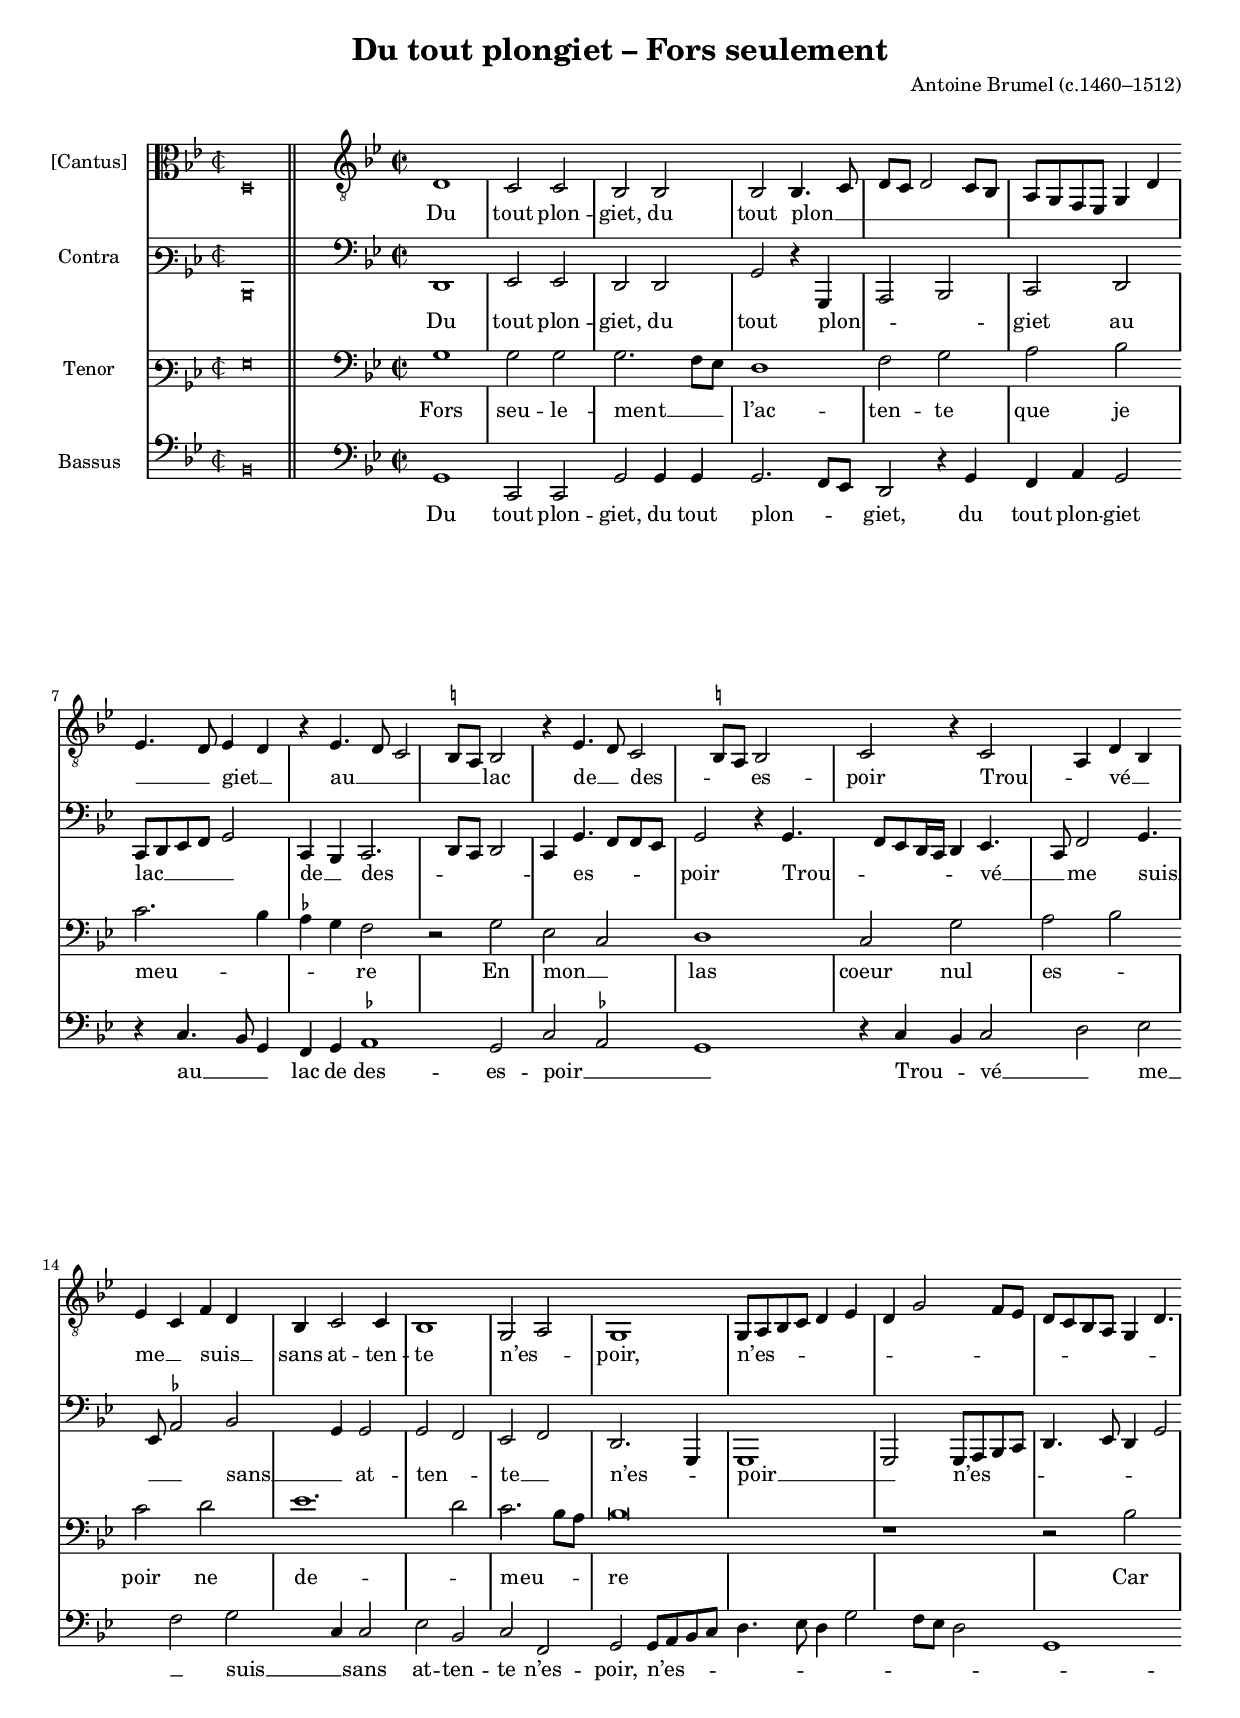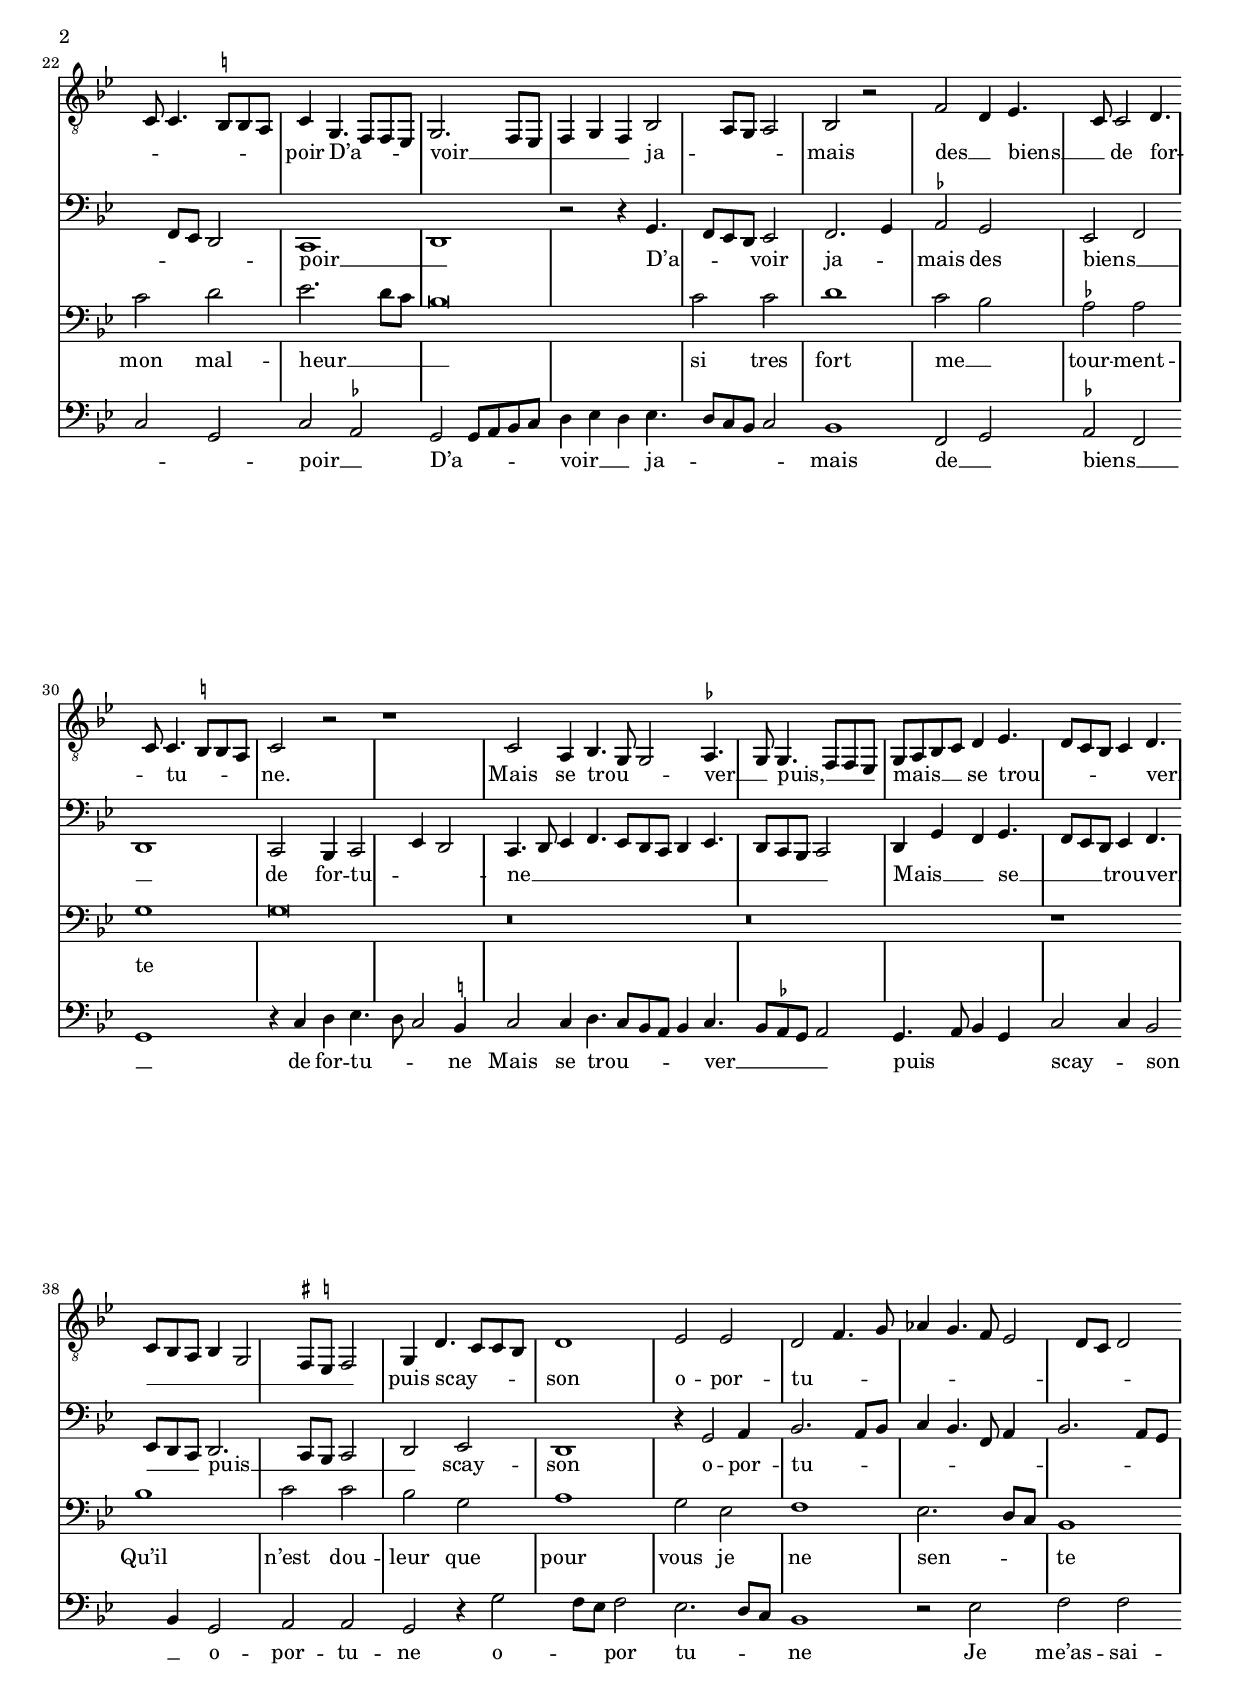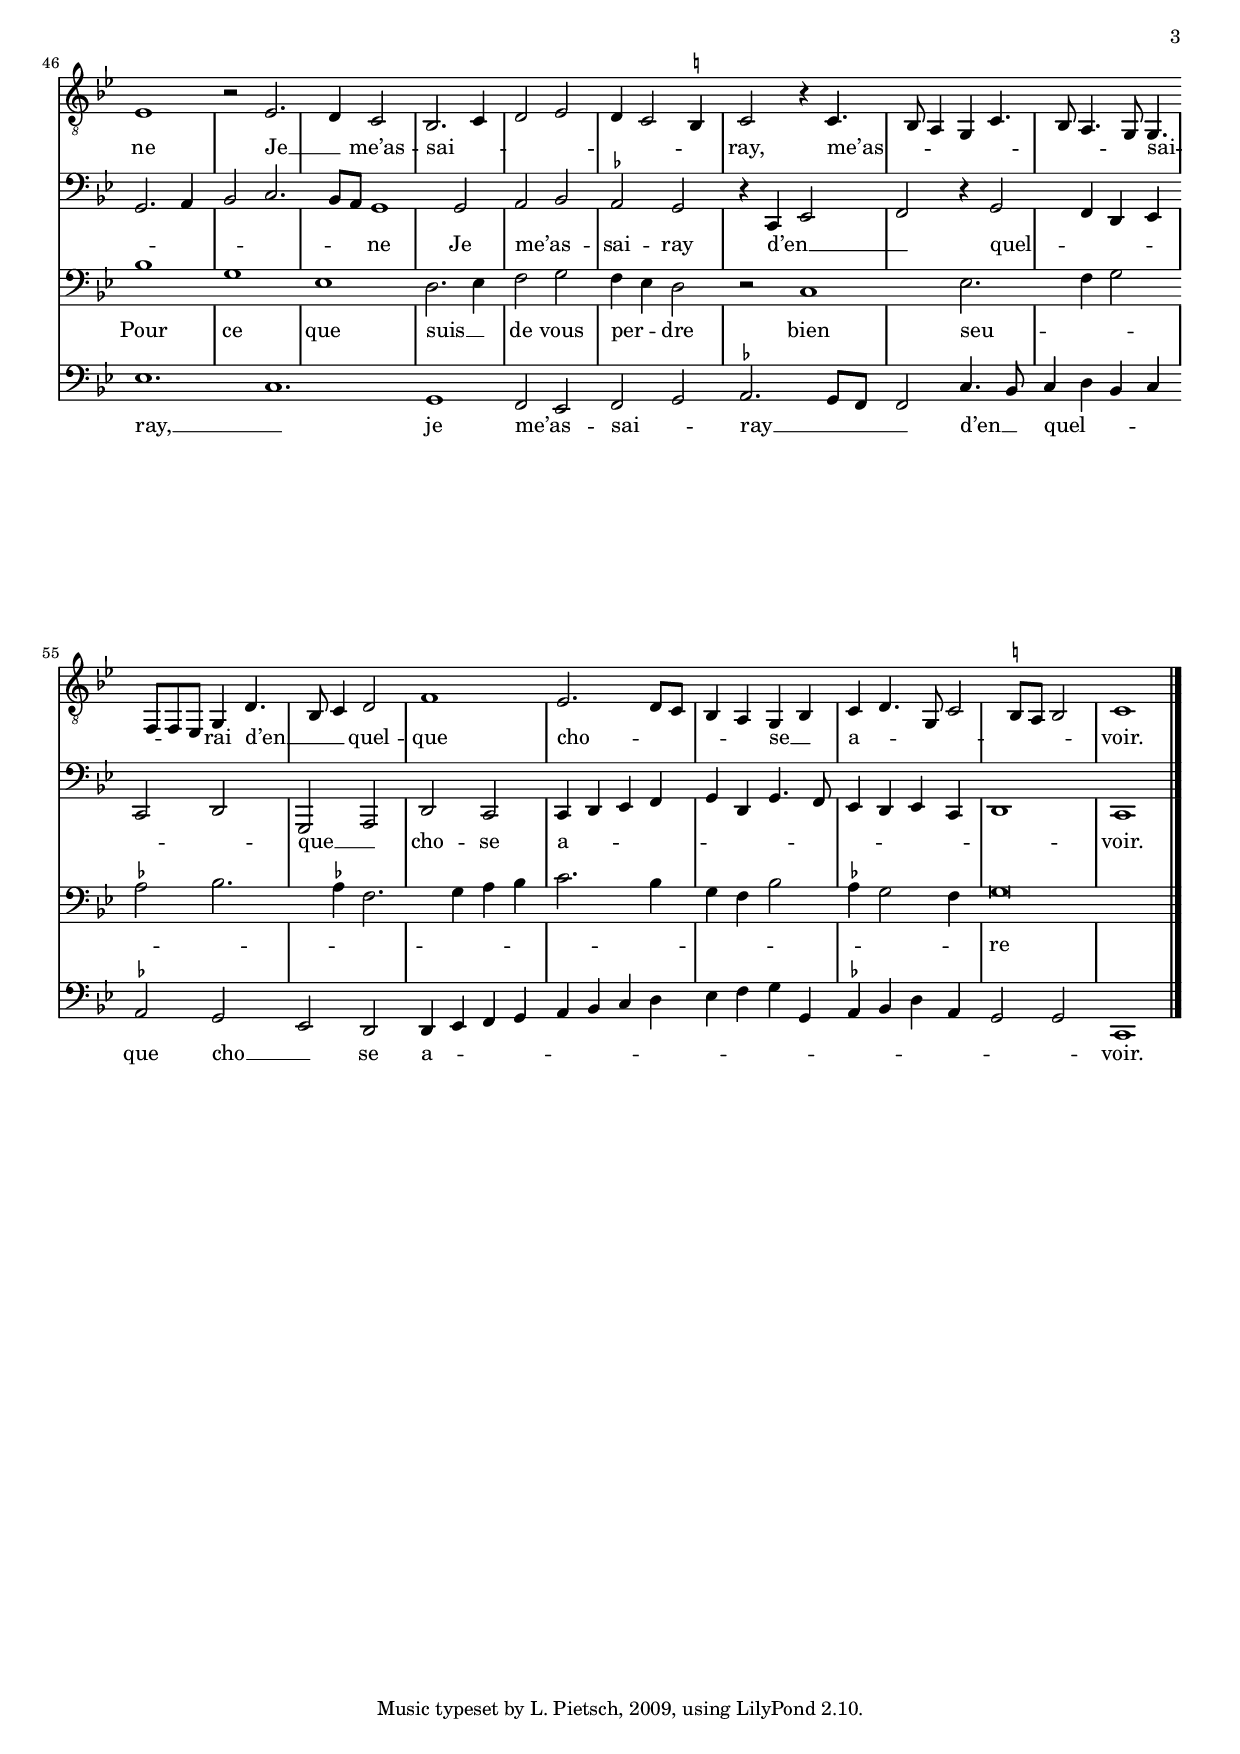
\version "2.10.25"

incipitStart = {
  \set Score.skipBars = ##t
  \once \override Score.SystemStartBracket #'transparent = ##t
  \once \override Staff.SystemStartBar     #'transparent = ##t
  \override Score.SpacingSpanner #'spacing-increment = #1.0 % tight spacing
  \once \override Staff.TimeSignature #'style = #'mensural
  \override Voice.NoteHead #'style = #'mensural
  \override Voice.Rest #'style = #'mensural
  \set Staff.printKeyCancellation = ##f
  \cadenzaOn % turn off bar lines
  % key and time sig for incipit
    
}
fullBar = {
  \once \override Staff.BarLine #'transparent = ##f
  \bar "||"
}
incipitEnd = {
  \fullBar
  \once \override Staff.SystemStartBar     #'transparent = ##f
  s2 % to go past bar line
  \autoBeamOn
  \revert Score.SpacingSpanner #'spacing-increment % CHECK: no effect?
  \cadenzaOff % turn bar lines on again
  \once \override Staff.Clef #'full-size-change = ##t
  \set Staff.forceClef = ##t
  \override Voice.NoteHead #'style = #'default
  \override Voice.Rest #'style = #'default
}

afterFirstBar = {
  \set Staff.printKeyCancellation = ##t
  \set Staff.forceClef = ##f
}

theEnd = {
  % let finis bar go through all staves
  \override Staff.BarLine #'transparent = ##f
  % finis bar
  \bar "|."
}


NotesS = {
    \set Staff.instrumentName = #"[Cantus]"
    
    \incipitStart    
    \clef "alto"
    \key g \minor
    \time 2/2  
    \relative
     {
      d\breve
     }
    \incipitEnd
    
    \set suggestAccidentals = ##t
    \clef "G_8"
    \key g \minor
    \time 2/2
    \relative
    {
    d1 c2 c | bes bes bes bes4. c8 | d c d2 c8 bes a g f es g4 d' | es4. d8 es4 d r es4. d8 c2 b8 a b2 r4 es4. d8 c2 b8 a b2 c r4
    c2 a4 d bes es c f d | bes c2 c4 bes1 | g2 a g1 | g8 a bes c d4 es d g2 f8 es | d c bes a g4 d'4. c8 c4. b8 b a | 
    c4 g4. f8 f es g2. f8 es | f4 g f bes2 a8 g a2 | bes r f' d4 es4. c8 c2 d4. c8 c4. b8 b a | c2 r2 r1 |
    c2 a4 bes4. g8 g2 as4. g8 g4. f8 f es g a bes c d4 es4. d8 c bes c4 d4. c8 bes a bes4 g2 fis8 e fis2 g4 d'4. c8 c bes |
    d1 es2 es | d f4. g8 \set suggestAccidentals = ##f as4 \set suggestAccidentals = ##t g4. f8 es2 d8 c d2 es1 |
    r2 es2. d4 c2 bes2. c4 d2 es d4 c2 b4 c2 r4 c4. bes8 a4 g c4. bes8 a4. g8 g4. f8 f es g4 d'4. bes8 c4 d2 |
    f1 es2. d8 c bes4 a g bes c d4. g,8 c2 b8 a b2 | c1 
    \theEnd
    }

}
NotesA = {
    \set Staff.instrumentName = #"Contra"
    
    \incipitStart    
    \clef "varbaritone"
    \key g \minor
    \time 2/2  
    \relative
     {
      d,\breve
     }
    \incipitEnd
    
    \set suggestAccidentals = ##t
    \clef "bass"
    \key g \minor
    \time 2/2
    \relative
    {
    d,1 es2 es | d d g r4 g, | a2 bes c d | c8 d es f g2 c,4 bes c2. d8 c d2 c4 g'4. f8 f es | g2 r4 
    g4. f8 es d16 c d4 es4. c8 f2 g4. es8 as2 bes g4 g2 g f | es f d2. g,4 | g1 g2 g8 a bes c |
    d4. es8 d4 g2 f8 es d2 | c1 d | r2 r4 g4. f8 es d es2 | f2. g4 as2 g | es f d1 |
    c2 bes4 c2 es4 d2 | c4. d8 es4 f4. es8 d c d4 es4. d8 c bes c2 d4 g f g4. f8 es d es4 f4. es8 d c d2. c8 bes c2 d es |
    d1 r4 g2 a4 | bes2. a8 bes c4 bes4. f8 a4 bes2. a8 g g2. a4 | bes2 c2. bes8 a g1 g2 a bes | as g r4 c,4 es2 |
    f r4 g2 f4 d es | c2 d g, a | d c c4 d es f | g d g4. f8 es4 d es c | d1 | c1 
    \theEnd
    }

}
NotesT = {
    \set Staff.instrumentName = #"Tenor"
    
    \incipitStart    
    \clef "varbaritone"
    \key g \minor
    \time 2/2      \relative
     {
    g\breve
     }
    \incipitEnd
    
    \set suggestAccidentals = ##t
    \clef "bass"
    \key g \minor
    \time 2/2
    \relative
    {
    g1 g2 g g2. f8 es d1 | f2 g a bes | c2. bes4 as g f2 | r g es c | d1 c2 g' | a bes c d |
    es1. d2 | c2. bes8 a bes\breve r1 | r2 bes c d | es2. d8 c bes\breve c2 c | d1 c2 bes | as as g1( g\breve) |
    r\breve r\breve r1 bes1 c2 c bes g a1 g2 es f1 es2. d8 c | bes1 bes' g es d2. es4 f2 g | f4 es d2 r2 
    c1 es2. f4 g2 as bes2. as4 f2. g4 a bes c2. bes4 g f bes2 as4 g2 f4 g\breve    
    \theEnd
    }

}
NotesB = {
    \set Staff.instrumentName = #"Bassus"
    
    \incipitStart    
    \clef "subbass"
    \key g \minor
    \time 2/2      \relative
     {
    g,\breve
     }
    \incipitEnd
    
    \set suggestAccidentals = ##t
    \clef "bass"
    \key g \minor
    \time 2/2
    \relative
    {
   %1                            5                 7                                11
    g,1 c,2 c g'2 g4 g g2. f8 es | d2 r4 g4 f a g2 | r4 c4. bes8 g4 f g as1 g2 c as | g1 r4 c bes c2 d es f g c,4 c2 es bes |
   %                  19                       21         23                  25                         27          29
    c f, g g8 a bes c | d4. es8 d4 g2 f8 es d2 | g,1 c2 g | c as g g8 a bes c | d4 es d es4. d8 c bes c2 | bes1 f2 g | as f g1 |
   %31                   33
    r4 c d es4. d8 c2 b4 | c2 c4 d4. c8 bes a bes4 c4. bes8 as g as2 g4. a8 bes4 g | c2 c4 bes2 bes4 g2 | a a g r4
    g'2 f8 es f2 es2. d8 c bes1 r2 es f f es1. c1. | g1 f2 es | f g as2. g8 f | f2 c'4. bes8 c4 d bes c | as2 g es d | 
    d4 es f g a bes c d | es f g g, as bes d as | g2 g | c,1 
    \theEnd
    }
}

LyricsS = \lyricmode {
  \skip \breve
  Du tout plon -- giet, du tout plon __ _ _ _ _ _ _ _ _ _ _ _ _ _ _ giet __ _
  au __ _ _ _ _ lac de __ _ des -- _ _ es -- poir
  Trou -- _ vé __ _ me __ _ suis __ _ sans at -- ten -- te n’es -- _ poir,
  n’es -- _ _ _ _ _ _ _ _ _ _ _ _ _ _ _ _ _ _ _ _ poir 
  D’a -- _ _ _ voir __ _ _ _ _ _ ja -- _ _ _ mais des __ _  biens __ _ de for -- _ tu -- _ _ _ ne.
  Mais se trou -- _ _ ver __ _ puis, __ _ _ _ 
  mais __ _ _ _ se trou -- _ _ _ _ ver __ _ _ _ _ _ _ _ _ puis scay -- _ _ _ son o -- por -- tu -- _ _ _ _ _ _ _ _ _ ne
  Je __ _ me’as -- sai -- _ _ _ _ _ _ ray,
  me’as -- _ _ _ _ _ _ _  sai -- _ _ _ rai d’en __ _ _ quel -- que cho -- _ _ _ _ se __ _ a -- _ _ _ _ _ _ voir.

}
LyricsA = \lyricmode {
  \skip \breve
  Du tout plon -- giet, du tout plon -- _ _ giet au lac __ _ _ _ _ de __ _ des -- _ _ _ _ es -- _ _ _ poir
  Trou -- _ _ _ _ _ vé __ _ me suis __ _ _ sans __ _ at -- ten -- _ te __ _ n’es -- _ poir __ _ 
  n’es -- _ _ _ _ _ _ _ _ _ _ poir __ _ 
  D’a -- _ _ _ voir ja -- _ mais des biens __ _ _ de for -- tu -- _ _ ne __ _ _ _ _ _ _ _ _ _ _ _ _ 
  Mais __ _ _ se __ _ _ _ trou -- ver __ _ _ _ puis __ _ _ _ _ scay -- son
  o -- por -- tu -- _ _ _ _ _ _ _ _ _ _ _ _ _ _ _ ne
  Je me’as -- _ sai -- ray d’en __ _ _  quel -- _ _ _ _ _ que __ _ cho -- se a -- _ _ _ _ _ _ _ _ _ _ _ _ voir.  
}
LyricsT = \lyricmode {
  \skip \breve
  Fors seu -- le -- ment __ _ _ l’ac -- ten -- te que je meu -- _ _ _ re
  En mon __ _ las coeur nul es -- _ poir ne de -- _ meu -- _ _ re
  Car mon mal -- heur __ _ _ _ si tres fort me __ _ tour -- ment -- te
  Qu’il n’est dou -- leur que pour vous je ne sen -- _ _ te 
  Pour ce que suis __ _ de vous per -- _ dre bien seu -- _ _ _ _ _ _ _ _ _ _ _ _ _ _ _ __ _ _ re

}
LyricsB = \lyricmode {
  \skip \breve
  Du tout plon -- giet, du tout plon -- _ _ giet, du tout plon -- giet au __ _ _ lac de des -- es -- poir __ _ _ 
  Trou -- _ vé __ _ me __ _ suis __ _ sans at -- ten -- te n’es -- poir,
  n’es -- _ _ _ _ _ _ _ _ _ _ _ _ _ poir __ _ 
  D’a -- _ _ _ _ voir __ _ _ ja -- _ _ _ _ mais de __ _ biens __ _ _ de for -- tu -- _ _ ne
  Mais se trou -- _ _ _ _ ver __ _ _ _ _ puis _ _ _ scay -- _ son __ _ o -- por -- tu -- ne
  o -- _ _ por tu -- _ _ ne
  Je me’as -- sai -- ray, __ _  je me’as -- _ sai -- _ ray __ _ _ _ d’en __ _ quel -- _ _ _ que cho __ _ se a -- _ _ _ _ _ _ _ _ _ _ _ _ _ _ _ _ _ voir.
}


\header {
  title = "Du tout plongiet – Fors seulement"
  composer = \markup \right-align {"Antoine Brumel (c.1460–1512)"}
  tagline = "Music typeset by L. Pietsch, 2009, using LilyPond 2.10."
}

#(ly:set-option 'point-and-click #f) %schaltet die verlinkung aus
#(set-global-staff-size 16.9) %"Schriftgröße" der Notenzeilen
\score {
  \new StaffGroup = choirStaff <<
    \new Voice = "NotesS" <<  \NotesS >> \addlyrics { \LyricsS }
    \new Voice = "NotesA" <<  \NotesA >> \addlyrics { \LyricsA }
    \new Voice = "NotesT" <<  \NotesT >> \addlyrics { \LyricsT }
    \new Voice = "NotesB" <<  \NotesB >> \addlyrics { \LyricsB }
    
  >>
  \midi { 
   \context { 
    \Score tempoWholesPerMinute = #(ly:make-moment 70 2) 
   } 
  }
% hat zwischenzeitig funktioniert, warum jetzt nicht mehr, weiß ich auch nicht.
% jedenfalls ggf. das kommentarzeichen entfernen.
  \layout {
    \context {
      \Score

      % no bars in staves
      \override BarLine #'transparent = ##t

      % incipit should not start with a start delimiter
      %\remove "System_start_delimiter_engraver"
    }
    \context {
      \Voice

      % no slurs
      \override Slur #'transparent = ##t

      % Comment in the below "\remove" command to allow line
      % breaking also at those barlines where a note overlaps
      % into the next bar.  The command is commented out in this
      % short example score, but especially for large scores, you
      % will typically yield better line breaking and thus improve
      % overall spacing if you comment in the following command.
      \remove "Forbid_line_break_engraver"
    }
    }
}

%   Du tout plongiet au lac de desespoir
%   Trouvé me suis sans attente n’espoir
%   D’avoir jamais des biens de fortune
%   Mais se trouver puisscayson oportune
%   Je me’assairay d’en quelque chose avoir.
%
%   Fors seulement l’actente que je meure
%   En mon las coeur nul espoir ne demeure,
%   Car mon malheur si tres fort me tourmente
%   Qu’il n’est douleur que pour vous je ne sente
%   Pour ce que suis de vous perdre bien seure.

